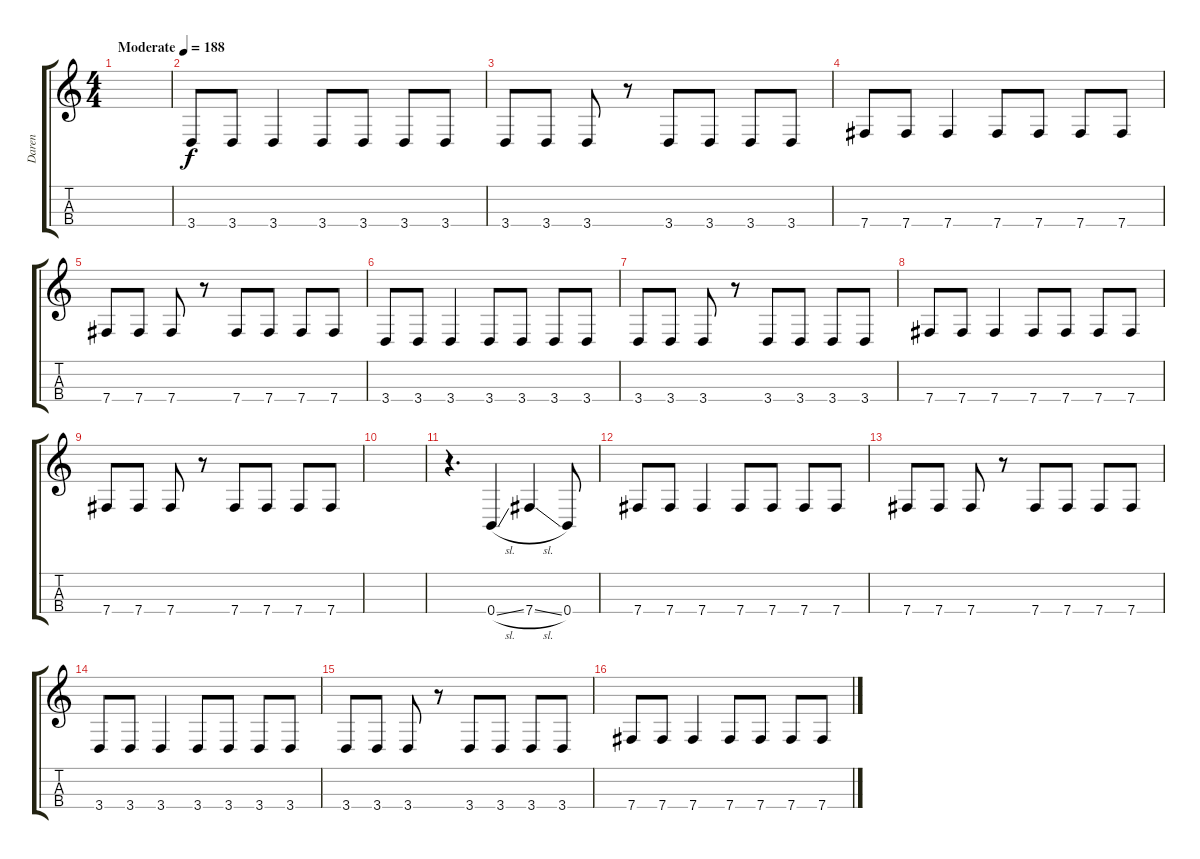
\track ("Daren" "Daren") {instrument electricbassfinger}
\staff {score tabs}
\tuning (E3 B2 Gb2 B1) {hide}
\ts (4 4)
\tempo (188 "Moderate")
\clef g2
\ks c
|
3.4.8 3.4.8 3.4.4 3.4.8 3.4.8 3.4.8 3.4.8 |
3.4.8 3.4.8 3.4.8 r.8 3.4.8 3.4.8 3.4.8 3.4.8 |
7.4.8 7.4.8 7.4.4 7.4.8 7.4.8 7.4.8 7.4.8 |
7.4.8 7.4.8 7.4.8 r.8 7.4.8 7.4.8 7.4.8 7.4.8 |
3.4.8 3.4.8 3.4.4 3.4.8 3.4.8 3.4.8 3.4.8 |
3.4.8 3.4.8 3.4.8 r.8 3.4.8 3.4.8 3.4.8 3.4.8 |
7.4.8 7.4.8 7.4.4 7.4.8 7.4.8 7.4.8 7.4.8 |
7.4.8 7.4.8 7.4.8 r.8 7.4.8 7.4.8 7.4.8 7.4.8 |
|
r.4{d} 0.4{sl}.4 7.4{sl}.4 0.4.8 |
7.4.8 7.4.8 7.4.4 7.4.8 7.4.8 7.4.8 7.4.8 |
7.4.8 7.4.8 7.4.8 r.8 7.4.8 7.4.8 7.4.8 7.4.8 |
3.4.8 3.4.8 3.4.4 3.4.8 3.4.8 3.4.8 3.4.8 |
3.4.8 3.4.8 3.4.8 r.8 3.4.8 3.4.8 3.4.8 3.4.8 |
7.4.8 7.4.8 7.4.4 7.4.8 7.4.8 7.4.8 7.4.8
